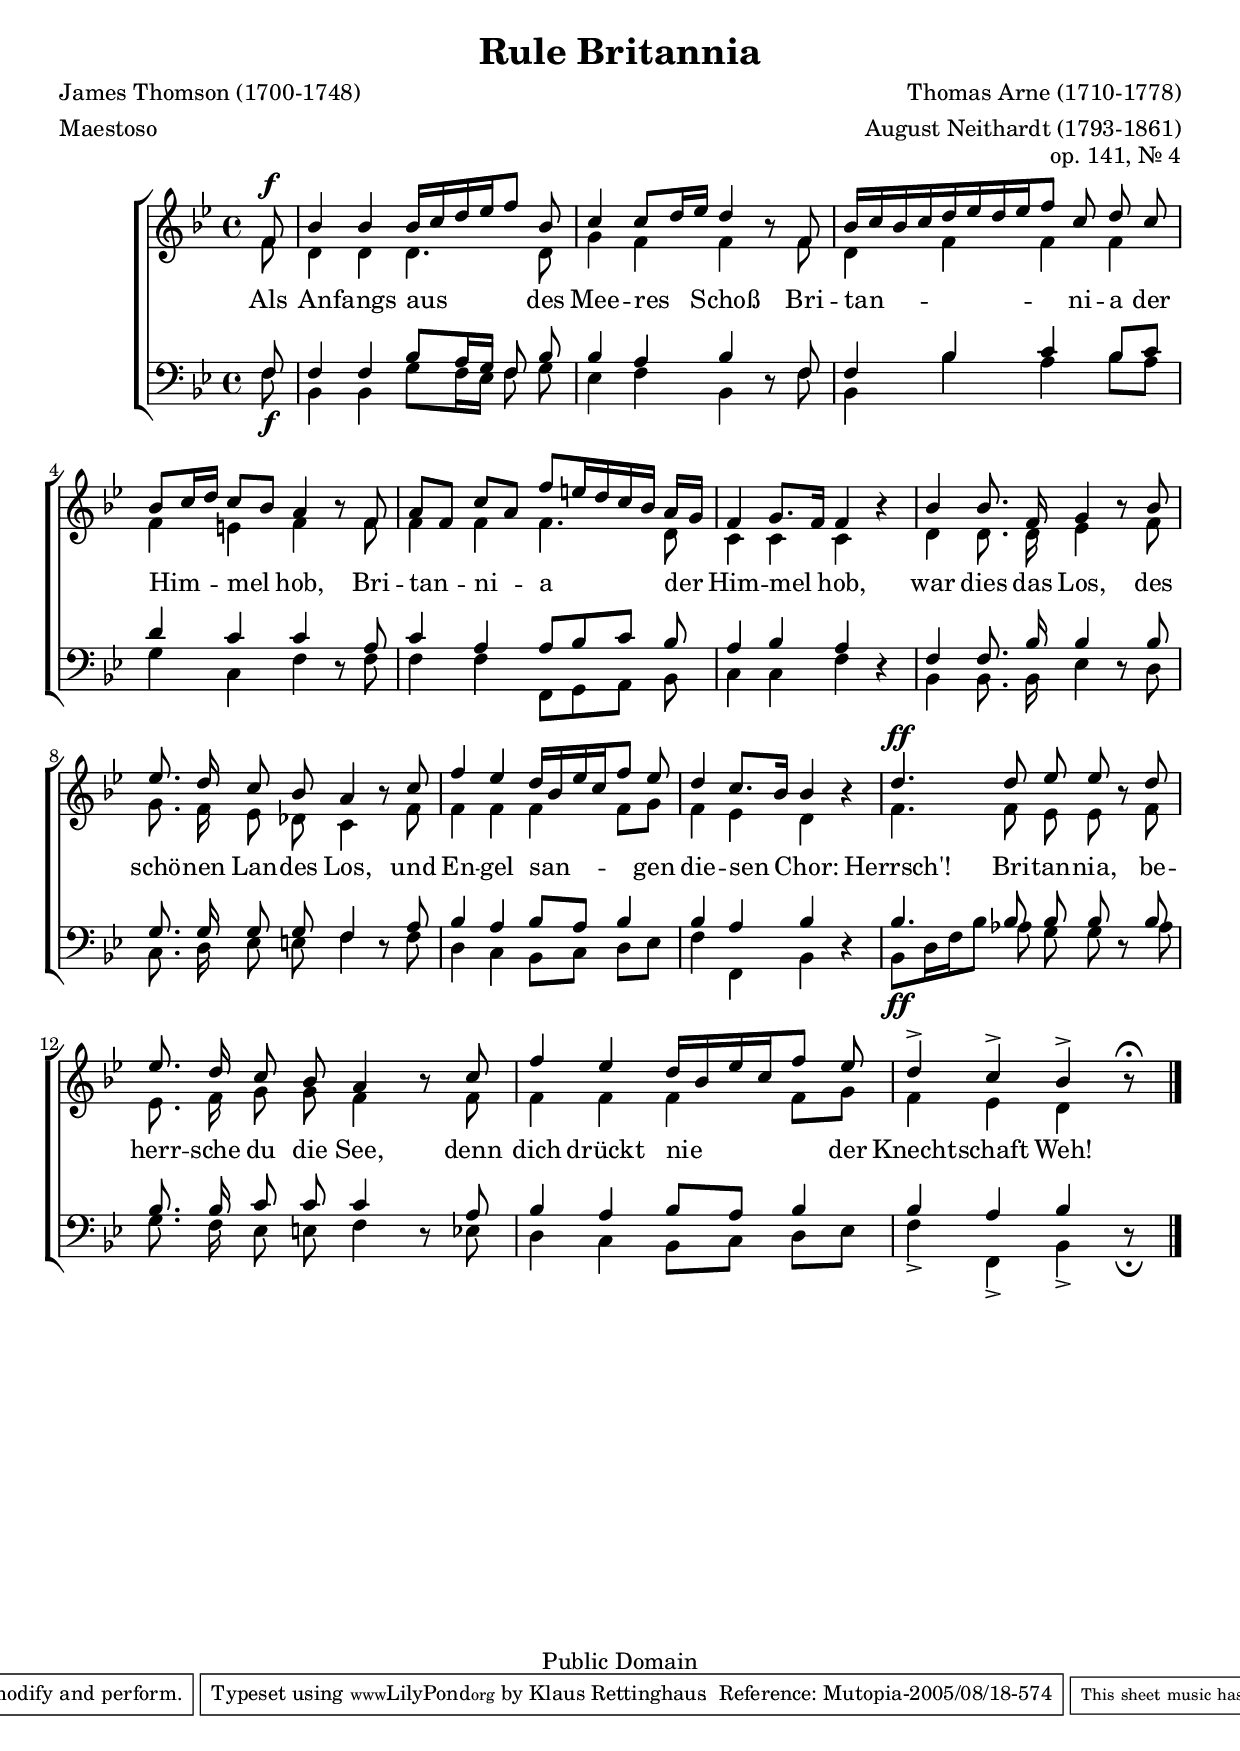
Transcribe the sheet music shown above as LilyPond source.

\include "deutsch.ly"

\version "2.6.0"

global = { \key b \major \time 4/4 } 

SRule = \relative c'' 
	{
	\partial 8
	f,8\f b4 b b16[ c d es f8] b, c4 c8[ d16 es] d4 \oneVoice r8 
	\voiceOne f,8 b16[ c b c d es d es f8] c d c b[ c16 d] c8[ b] a4 \oneVoice r8 
	\voiceOne f a[ f] c'[ a] f'[ e16 d c b] a[ g] f4 g8.[ f16] f4 \oneVoice r 
	\voiceOne b b8. f16 g4 \oneVoice r8 
	\voiceOne b es8. d16 c8 b a4 \oneVoice r8 
	\voiceOne c f4 es d16[ b es c f8] es d4 c8.[ b16] b4 \oneVoice r 
	\voiceOne d4.\ff d8 es es \oneVoice r 
	\voiceOne d es8. d16 c8 b a4 \oneVoice r8 
	\voiceOne c f4 es d16[ b es c f8] es d4-> c-> b-> \oneVoice r8^\fermata \bar "|."
	}

ARule = \relative c' 
	{
	\partial 8
	f8 d4 d d4. d8 g4 f f s8 
	f8 d4 f f f f e f s8 
	f f4 f f4. d8 c4 c c s 
	d d8. d16 es4 s8 
	f g8. f16 es8 des c4 s8 
	f f4 f f f8[ g] f4 es d s 
	f4. f8 es es s 
	f es8. f16 g8 g f4 s8 
	f f4 f f f8[ g] f4 es d s8 \bar "|."
	}

TRule = \relative c 
	{
	\partial 8
	f8 f4 f b8[ a16 g] f8 b b4 a b s8 
	f8 f4 b c b8[ c] d4 c c s8 
	a c4 a a8[ b c] b a4 b a s 
	f f8. b16 b4 s8 
	b g8. g16 g8 g f4 s8 
	a b4 a b8[ a] b4 b a b s 
	b4. b8 b b s 
	b b8. b16 c8 c c4 s8 
	a b4 a b8[ a] b4 b a b s8 \bar "|."
	}

BRule = \relative c 
	{
	\partial 8
	f8\f b,4 b g'8[ f16 es] f8 g es4 f b, \oneVoice r8 
	\voiceTwo f'8 b,4 b' a b8[ a] g4 c, f4 \oneVoice r8 
	\voiceTwo f f4 f f,8[ g a] b c4 c f \oneVoice r 
	\voiceTwo b, b8. b16 es4 \oneVoice r8 
	\voiceTwo d c8. d16 es8 e f4 \oneVoice r8 
	\voiceTwo f d4 c b8[ c] d[ es] f4 f, b \oneVoice r 
	\voiceTwo b8[\ff d16 f b8] as g g \oneVoice r 
	\voiceTwo as g8. f16 es8 e f4 \oneVoice r8 
	\voiceTwo es d4 c b8[ c] d[ es] f4-> f,-> b-> \oneVoice r8_\fermata \bar "|."
	}


LRule = \lyricmode {
	Als An -- fangs aus des Mee -- res Schoß 
	Bri -- tan -- ni -- a der Him -- mel hob, 
	Bri -- tan -- ni -- a der Him -- mel hob, 
	war dies das Los, 
	des schö -- nen Lan -- des Los, 
	und En -- gel san -- gen die -- sen Chor: 
	Herrsch'! Bri -- tan -- nia, 
	be -- herr -- sche du die See, denn dich drückt nie der Knecht -- schaft Weh!
}

%--------------------

\header
	{
 dedication = "" 
 title = "Rule Britannia" 
 subtitle = "" 
 subsubtitle = "" 
 composer = "Thomas Arne (1710-1778)" 
 opus = "op. 141, Nr. 4" 
% piece = "Nr. 4" 
 meter = "Maestoso" 
 instrument = "" 
 arranger = "August Neithardt (1793-1861)" 
 poet = "James Thomson (1700-1748)" 
 texttranslator = "" 

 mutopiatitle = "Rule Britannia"
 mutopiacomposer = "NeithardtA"
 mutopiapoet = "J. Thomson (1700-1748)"
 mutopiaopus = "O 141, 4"
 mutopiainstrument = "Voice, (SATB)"
 date = "1850"
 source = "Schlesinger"
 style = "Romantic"
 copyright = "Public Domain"
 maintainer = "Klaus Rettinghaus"
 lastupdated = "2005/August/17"

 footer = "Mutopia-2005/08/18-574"
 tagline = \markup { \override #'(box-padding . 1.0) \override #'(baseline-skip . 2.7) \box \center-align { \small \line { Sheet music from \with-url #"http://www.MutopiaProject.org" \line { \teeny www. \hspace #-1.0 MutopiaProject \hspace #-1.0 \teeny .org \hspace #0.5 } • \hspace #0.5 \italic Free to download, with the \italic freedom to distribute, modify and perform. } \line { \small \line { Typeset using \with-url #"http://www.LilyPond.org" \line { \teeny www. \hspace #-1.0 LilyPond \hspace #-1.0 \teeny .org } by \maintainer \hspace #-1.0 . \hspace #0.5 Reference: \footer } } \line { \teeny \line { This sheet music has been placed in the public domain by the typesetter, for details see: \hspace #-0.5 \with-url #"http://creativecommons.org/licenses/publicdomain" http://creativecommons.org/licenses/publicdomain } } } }
}

\score { 
\context ChoirStaff 
	<< 
	\context Staff = Hi 
		<< 
			\clef "G" 
			\context Voice = Sopran { \voiceOne 
				<< 
				\autoBeamOff 
				\dynamicUp 
				\global \SRule 
				>> } 
			\context Voice = Alt { \voiceTwo 
 				<< 
				\autoBeamOff 
				\global \ARule 
				>> } 
			>> 
	\context Lyrics = I 
	\context Staff = Lo 
		<< 
			\clef "F" 
			\context Voice = Tenor { \voiceOne 
				<< 
				\autoBeamOff 
				\dynamicUp 
				\global \TRule 
				>> } 
			\context Voice = Bass { \voiceTwo 
				<< 
				\autoBeamOff 
				\dynamicDown 
				\global \BRule 
				>> } 
		>> 
	\context Lyrics = I \lyricsto Sopran \LRule 
	>> 

\midi { 
 \tempo 4=88 
} 

\layout { 
	\context { 
		} 
	} 
} 
